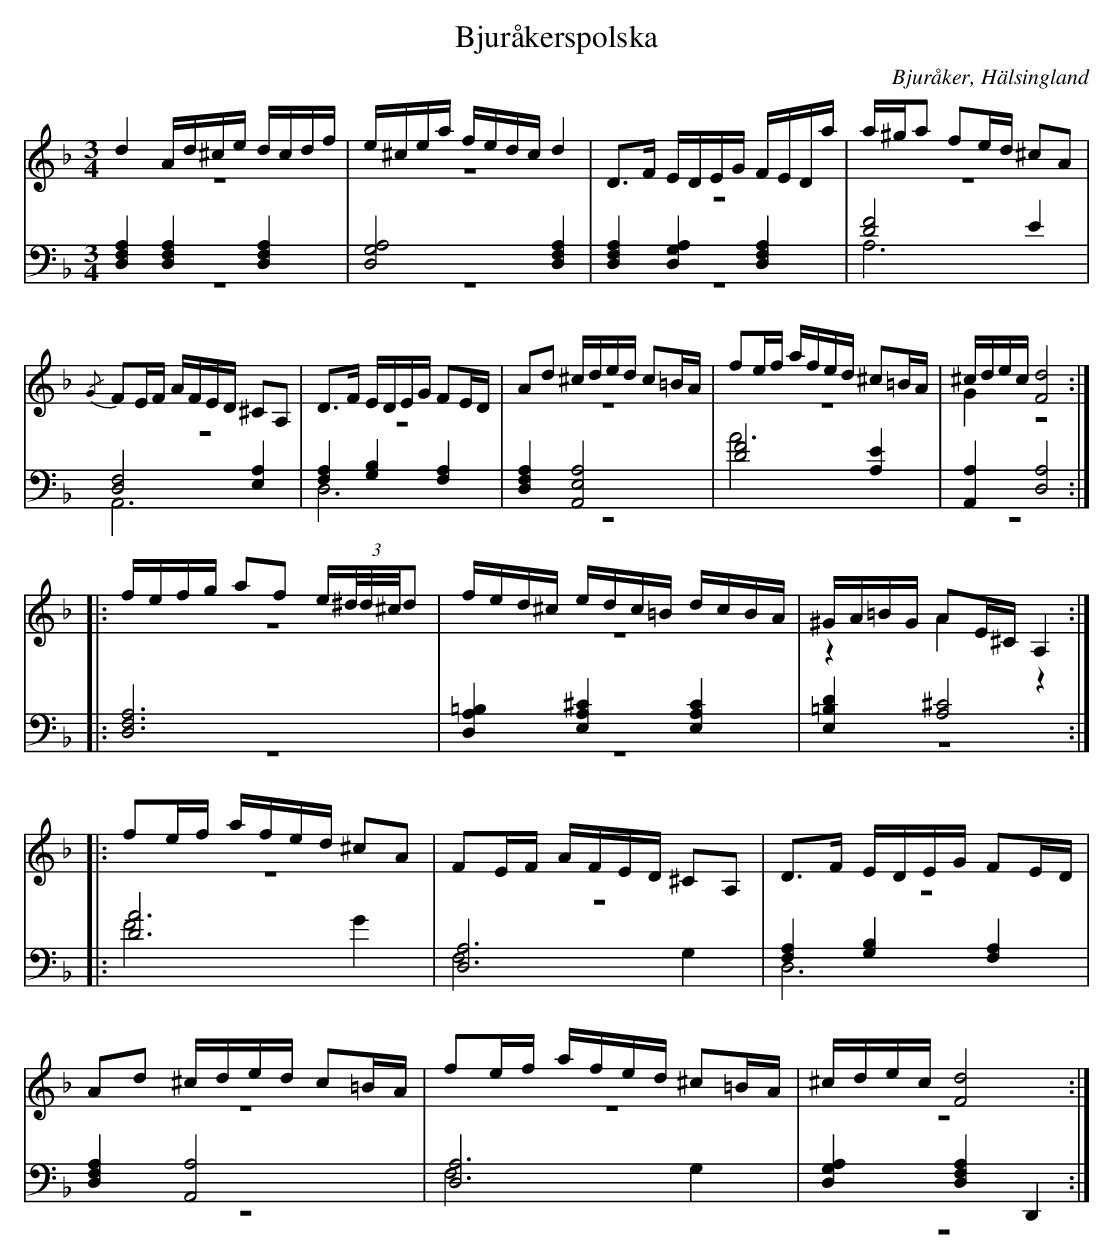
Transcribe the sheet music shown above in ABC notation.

X:1
T: Bjuråkerspolska
O: Bjuråker, Hälsingland
M: 3/4
L: 1/16
K: Dm
V:1
V:2 merge
V:3
V:4 merge
V:1
d4 Ad^ce dcdf |e^cea fedc d4|D2>F2 EDEG FEDa|a^ga2 f2ed ^c2A2|
{/G}F2EF AFED ^C2A,2|D2>F2 EDEG F2ED|A2d2 ^cded c2=BA|f2ef afed ^c2=BA|^cdec [F8d8]:|
|:fefg a2f2 e(3^d/d/^c/d2 |fed^c edc=B dcBA|^GA=BG A2E^C A,4:|
|:f2ef afed ^c2A2|F2EF AFED ^C2A,2|D2>F2 EDEG F2ED|
A2d2 ^cded c2=BA|f2ef afed ^c2=BA|^cdec [F8d8]:|
V:2
z12|z12|z12|z12|
z12|z12|z12|z12|G4 z8:|
|:z12|z12|z4 A4 z4:|
|:z12|z12|z12|
z12|z12|z12:|
V:3 clef=bass
[D,4F,4A,4] [D,4F,4A,4] [D,4F,4A,4]|[D,8G,8A,8] [D,4F,4A,4]|[D,4F,4A,4] [D,4G,4A,4] [D,4F,4A,4]|[D8F8] E4|
[D,8F,8] [E,4A,4]|[F,4A,4] [G,4B,4] [F,4A,4]|[D,4F,4A,4] [A,,8E,8A,8]|[D8F8] [A,4E4]|[A,,4A,4] [D,8A,8]:|
|:[D,12F,12A,12]|[D,4A,4=B,4] [E,4A,4^C4] [E,4A,4C4]|[E,4=B,4D4] [A,8^C8]:|
|:[D12A12]|[D,12A,12]|[F,4A,4] [G,4B,4] [F,4A,4]|
[D,4F,4A,4] [A,,8A,8]|[D,12A,12]|[D,4G,4A,4] [D,4F,4A,4] D,,4:|
V:4 clef=bass
z12|z12|z12|A,12|
A,,12|D,12|z12|A12|z12:|
|:z12|z12|z12:|
|:F8 G4|F,8 G,4|D,12|
z12|F,8 G,4|z12:|
